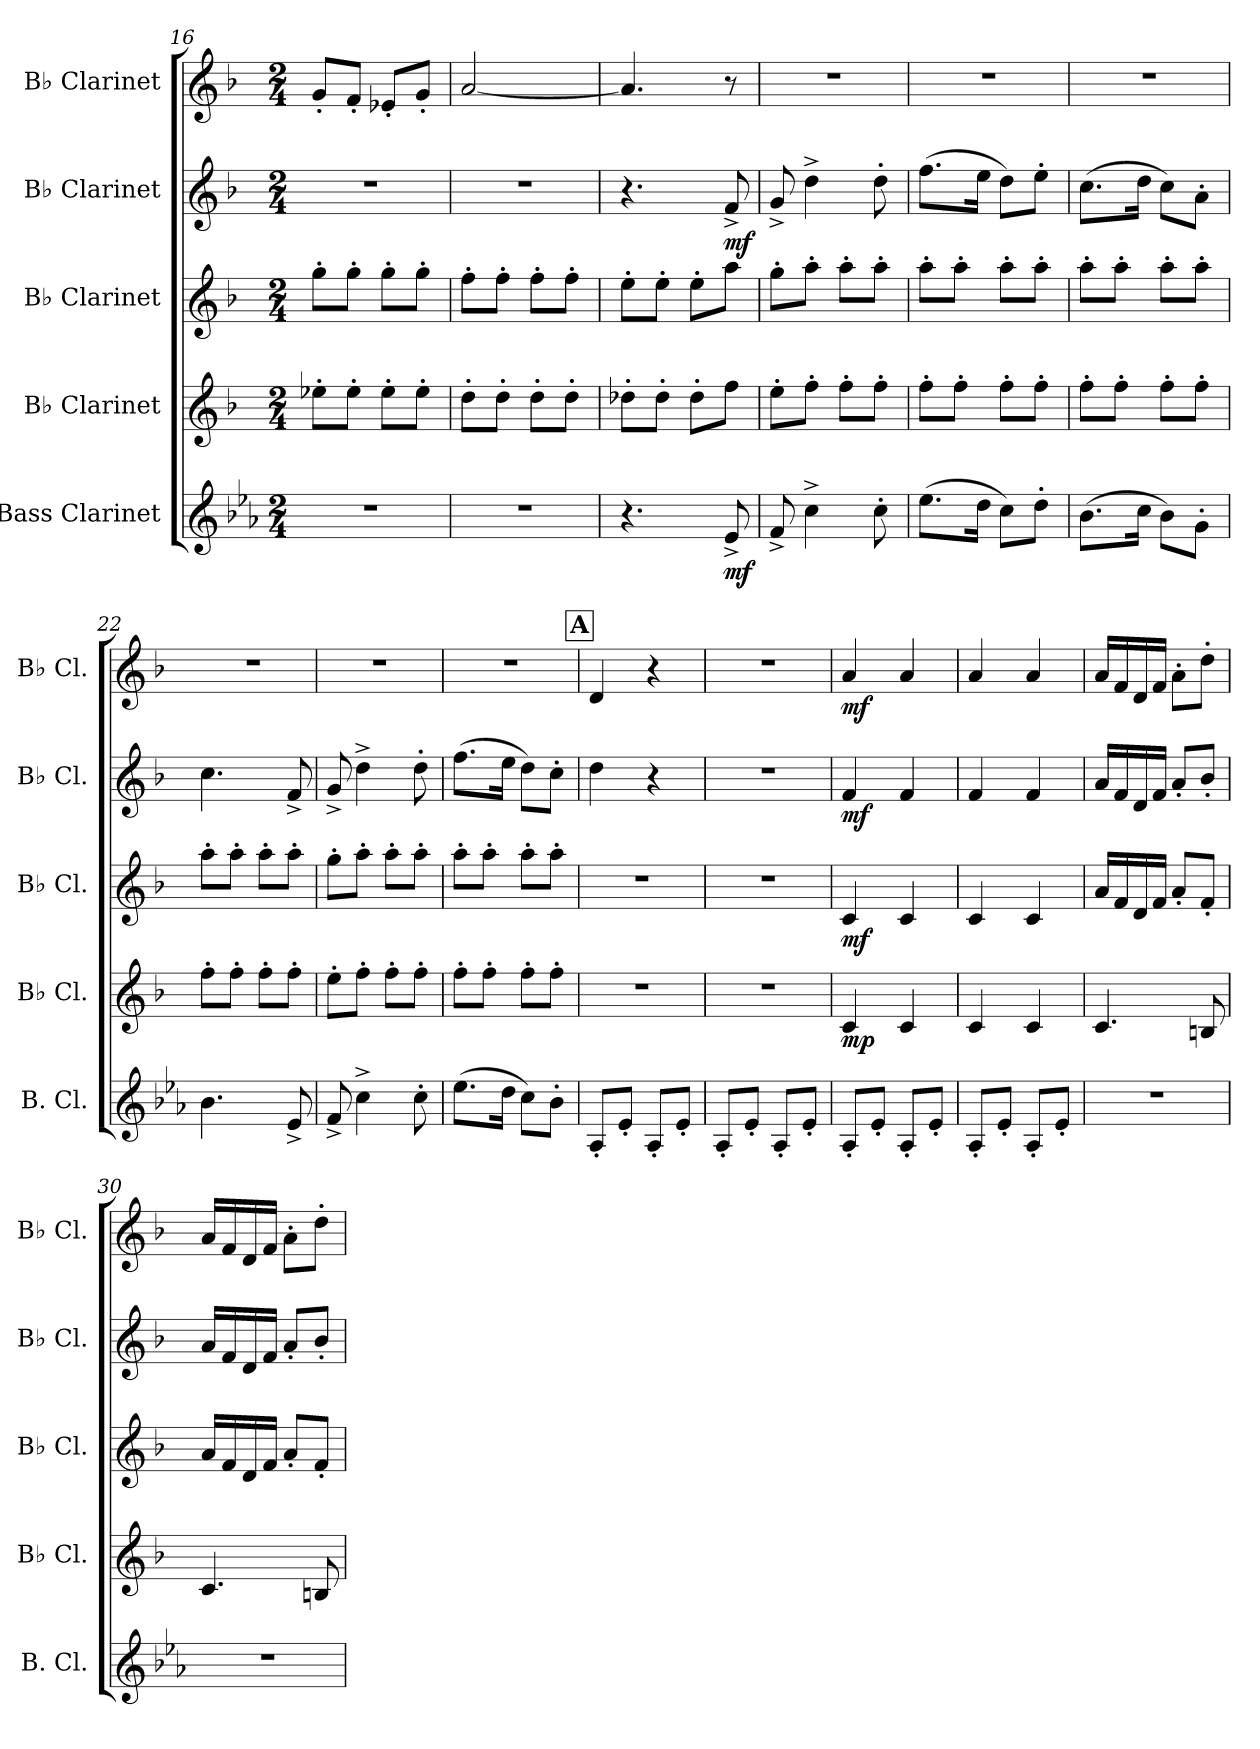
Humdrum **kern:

**kern	**dynam	**kern	**dynam	**kern	**dynam	**kern	**dynam	**kern	**dynam
*part5	*part5	*part4	*part4	*part3	*part3	*part2	*part2	*part1	*part1
*staff5	*staff5	*staff4	*staff4	*staff3	*staff3	*staff2	*staff2	*staff1	*staff1
*I"Bass Clarinet	*	*I"B♭ Clarinet	*	*I"B♭ Clarinet	*	*I"B♭ Clarinet	*	*I"B♭ Clarinet	*
*I'B. Cl.	*	*I'B♭ Cl.	*	*I'B♭ Cl.	*	*I'B♭ Cl.	*	*I'B♭ Cl.	*
*clefG2	*	*clefG2	*	*clefG2	*	*clefG2	*	*clefG2	*
*ITrd8c14	*	*ITrd1c2	*	*ITrd1c2	*	*ITrd1c2	*	*ITrd1c2	*
*k[b-e-a-]	*	*k[b-e-a-]	*	*k[b-e-a-]	*	*k[b-e-a-]	*	*k[b-e-a-]	*
*M2/4	*	*M2/4	*	*M2/4	*	*M2/4	*	*M2/4	*
=16	=16	=16	=16	=16	=16	=16	=16	=16	=16
2r	.	8dd-X'\L	.	8ff'\L	.	2r	.	8f'/L	.
.	.	8dd-'\J	.	8ff'\J	.	.	.	8e-'/J	.
.	.	8dd-'\L	.	8ff'\L	.	.	.	8d-X'/L	.
.	.	8dd-'\J	.	8ff'\J	.	.	.	8f'/J	.
=17	=17	=17	=17	=17	=17	=17	=17	=17	=17
2r	.	8cc'\L	.	8ee-'\L	.	2r	.	[2g/	.
.	.	8cc'\J	.	8ee-'\J	.	.	.	.	.
.	.	8cc'\L	.	8ee-'\L	.	.	.	.	.
.	.	8cc'\J	.	8ee-'\J	.	.	.	.	.
=18	=18	=18	=18	=18	=18	=18	=18	=18	=18
4.r	.	8cc-X'\L	.	8dd'\L	.	4.r	.	4.g/]	.
.	.	8cc-'\J	.	8dd'\J	.	.	.	.	.
.	.	8cc-'\L	.	8dd'\L	.	.	.	.	.
!	!LO:DY:b	!	!	!	!	!	!LO:DY:b	!	!
8E-^/	mf	8ee-\J	.	8gg\J	.	8e-^/	mf	8r	.
=19	=19	=19	=19	=19	=19	=19	=19	=19	=19
8F^/	.	8dd'\L	.	8ff'\L	.	8f^/	.	2r	.
4c^\	.	8ee-'\J	.	8gg'\J	.	4cc^\	.	.	.
.	.	8ee-'\L	.	8gg'\L	.	.	.	.	.
8c'\	.	8ee-'\J	.	8gg'\J	.	8cc'\	.	.	.
=20	=20	=20	=20	=20	=20	=20	=20	=20	=20
(8.e-\L	.	8ee-'\L	.	8gg'\L	.	(8.ee-\L	.	2r	.
.	.	8ee-'\J	.	8gg'\J	.	.	.	.	.
16d\Jk	.	.	.	.	.	16dd\Jk	.	.	.
8c\L)	.	8ee-'\L	.	8gg'\L	.	8cc\L)	.	.	.
8d'\J	.	8ee-'\J	.	8gg'\J	.	8dd'\J	.	.	.
!!LO:LB:g=z
=21	=21	=21	=21	=21	=21	=21	=21	=21	=21
(8.B-\L	.	8ee-'\L	.	8gg'\L	.	(8.b-\L	.	2r	.
.	.	8ee-'\J	.	8gg'\J	.	.	.	.	.
16c\Jk	.	.	.	.	.	16cc\Jk	.	.	.
8B-\L)	.	8ee-'\L	.	8gg'\L	.	8b-\L)	.	.	.
8G'\J	.	8ee-'\J	.	8gg'\J	.	8g'\J	.	.	.
=22	=22	=22	=22	=22	=22	=22	=22	=22	=22
4.B-\	.	8ee-'\L	.	8gg'\L	.	4.b-\	.	2r	.
.	.	8ee-'\J	.	8gg'\J	.	.	.	.	.
.	.	8ee-'\L	.	8gg'\L	.	.	.	.	.
8E-^/	.	8ee-'\J	.	8gg'\J	.	8e-^/	.	.	.
=23	=23	=23	=23	=23	=23	=23	=23	=23	=23
8F^/	.	8dd'\L	.	8ff'\L	.	8f^/	.	2r	.
4c^\	.	8ee-'\J	.	8gg'\J	.	4cc^\	.	.	.
.	.	8ee-'\L	.	8gg'\L	.	.	.	.	.
8c'\	.	8ee-'\J	.	8gg'\J	.	8cc'\	.	.	.
=24	=24	=24	=24	=24	=24	=24	=24	=24	=24
(8.e-\L	.	8ee-'\L	.	8gg'\L	.	(8.ee-\L	.	2r	.
.	.	8ee-'\J	.	8gg'\J	.	.	.	.	.
16d\Jk	.	.	.	.	.	16dd\Jk	.	.	.
8c\L)	.	8ee-'\L	.	8gg'\L	.	8cc\L)	.	.	.
8B-'\J	.	8ee-'\J	.	8gg'\J	.	8b-'\J	.	.	.
!!LO:REH:place=s1:a:B:fs=14:t=A
=25	=25	=25	=25	=25	=25	=25	=25	=25	=25
8AA-'/L	.	2r	.	2r	.	4cc\	.	4c/	.
8E-'/J	.	.	.	.	.	.	.	.	.
8AA-'/L	.	.	.	.	.	4r	.	4r	.
8E-'/J	.	.	.	.	.	.	.	.	.
=26	=26	=26	=26	=26	=26	=26	=26	=26	=26
8AA-'/L	.	2r	.	2r	.	2r	.	2r	.
8E-'/J	.	.	.	.	.	.	.	.	.
8AA-'/L	.	.	.	.	.	.	.	.	.
8E-'/J	.	.	.	.	.	.	.	.	.
=27	=27	=27	=27	=27	=27	=27	=27	=27	=27
!	!	!	!LO:DY:b	!	!LO:DY:b	!	!LO:DY:b	!	!LO:DY:b
8AA-'/L	.	4B-/	mp	4B-/	mf	4e-/	mf	4g/	mf
8E-'/J	.	.	.	.	.	.	.	.	.
8AA-'/L	.	4B-/	.	4B-/	.	4e-/	.	4g/	.
8E-'/J	.	.	.	.	.	.	.	.	.
!!LO:PB:g=z
=28	=28	=28	=28	=28	=28	=28	=28	=28	=28
8AA-'/L	.	4B-/	.	4B-/	.	4e-/	.	4g/	.
8E-'/J	.	.	.	.	.	.	.	.	.
8AA-'/L	.	4B-/	.	4B-/	.	4e-/	.	4g/	.
8E-'/J	.	.	.	.	.	.	.	.	.
=29	=29	=29	=29	=29	=29	=29	=29	=29	=29
2r	.	4.B-/	.	16g/LL	.	16g/LL	.	16g/LL	.
.	.	.	.	16e-/	.	16e-/	.	16e-/	.
.	.	.	.	16c/	.	16c/	.	16c/	.
.	.	.	.	16e-/JJ	.	16e-/JJ	.	16e-/JJ	.
.	.	.	.	8g'/L	.	8g'/L	.	8g'\L	.
.	.	8An/	.	8e-'/J	.	8a-'/J	.	8cc'\J	.
=30	=30	=30	=30	=30	=30	=30	=30	=30	=30
2r	.	4.B-/	.	16g/LL	.	16g/LL	.	16g/LL	.
.	.	.	.	16e-/	.	16e-/	.	16e-/	.
.	.	.	.	16c/	.	16c/	.	16c/	.
.	.	.	.	16e-/JJ	.	16e-/JJ	.	16e-/JJ	.
.	.	.	.	8g'/L	.	8g'/L	.	8g'\L	.
.	.	8An/	.	8e-'/J	.	8a-'/J	.	8cc'\J	.
=	=	=	=	=	=	=	=	=	=
*-	*-	*-	*-	*-	*-	*-	*-	*-	*-
